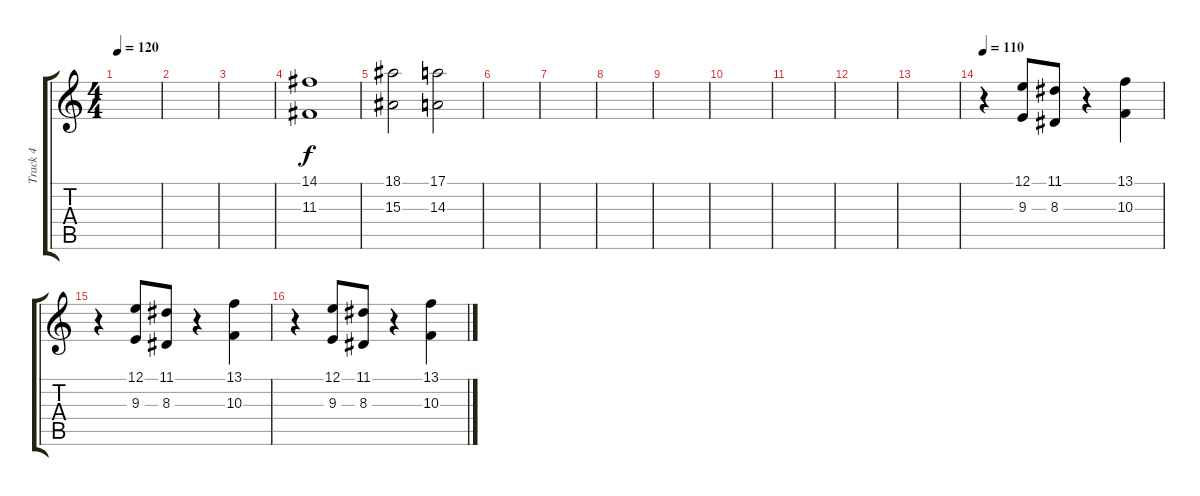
\track ("Track 4" "Track 4") {instrument lead6voice}
\staff {score tabs}
\tuning (E4 B3 G3 D3 A2 E2) {hide}
\ts (4 4)
\tempo 120
\clef g2
\ks c
|
|
|
(14.1 11.3).1 |
(18.1 15.3).2 (17.1 14.3).2 |
|
|
|
|
|
|
|
|
\tempo 110
r.4 (12.1 9.3).8 (11.1 8.3).8 r.4 (13.1 10.3).4 |
r.4 (12.1 9.3).8 (11.1 8.3).8 r.4 (13.1 10.3).4 |
r.4 (12.1 9.3).8 (11.1 8.3).8 r.4 (13.1 10.3).4
